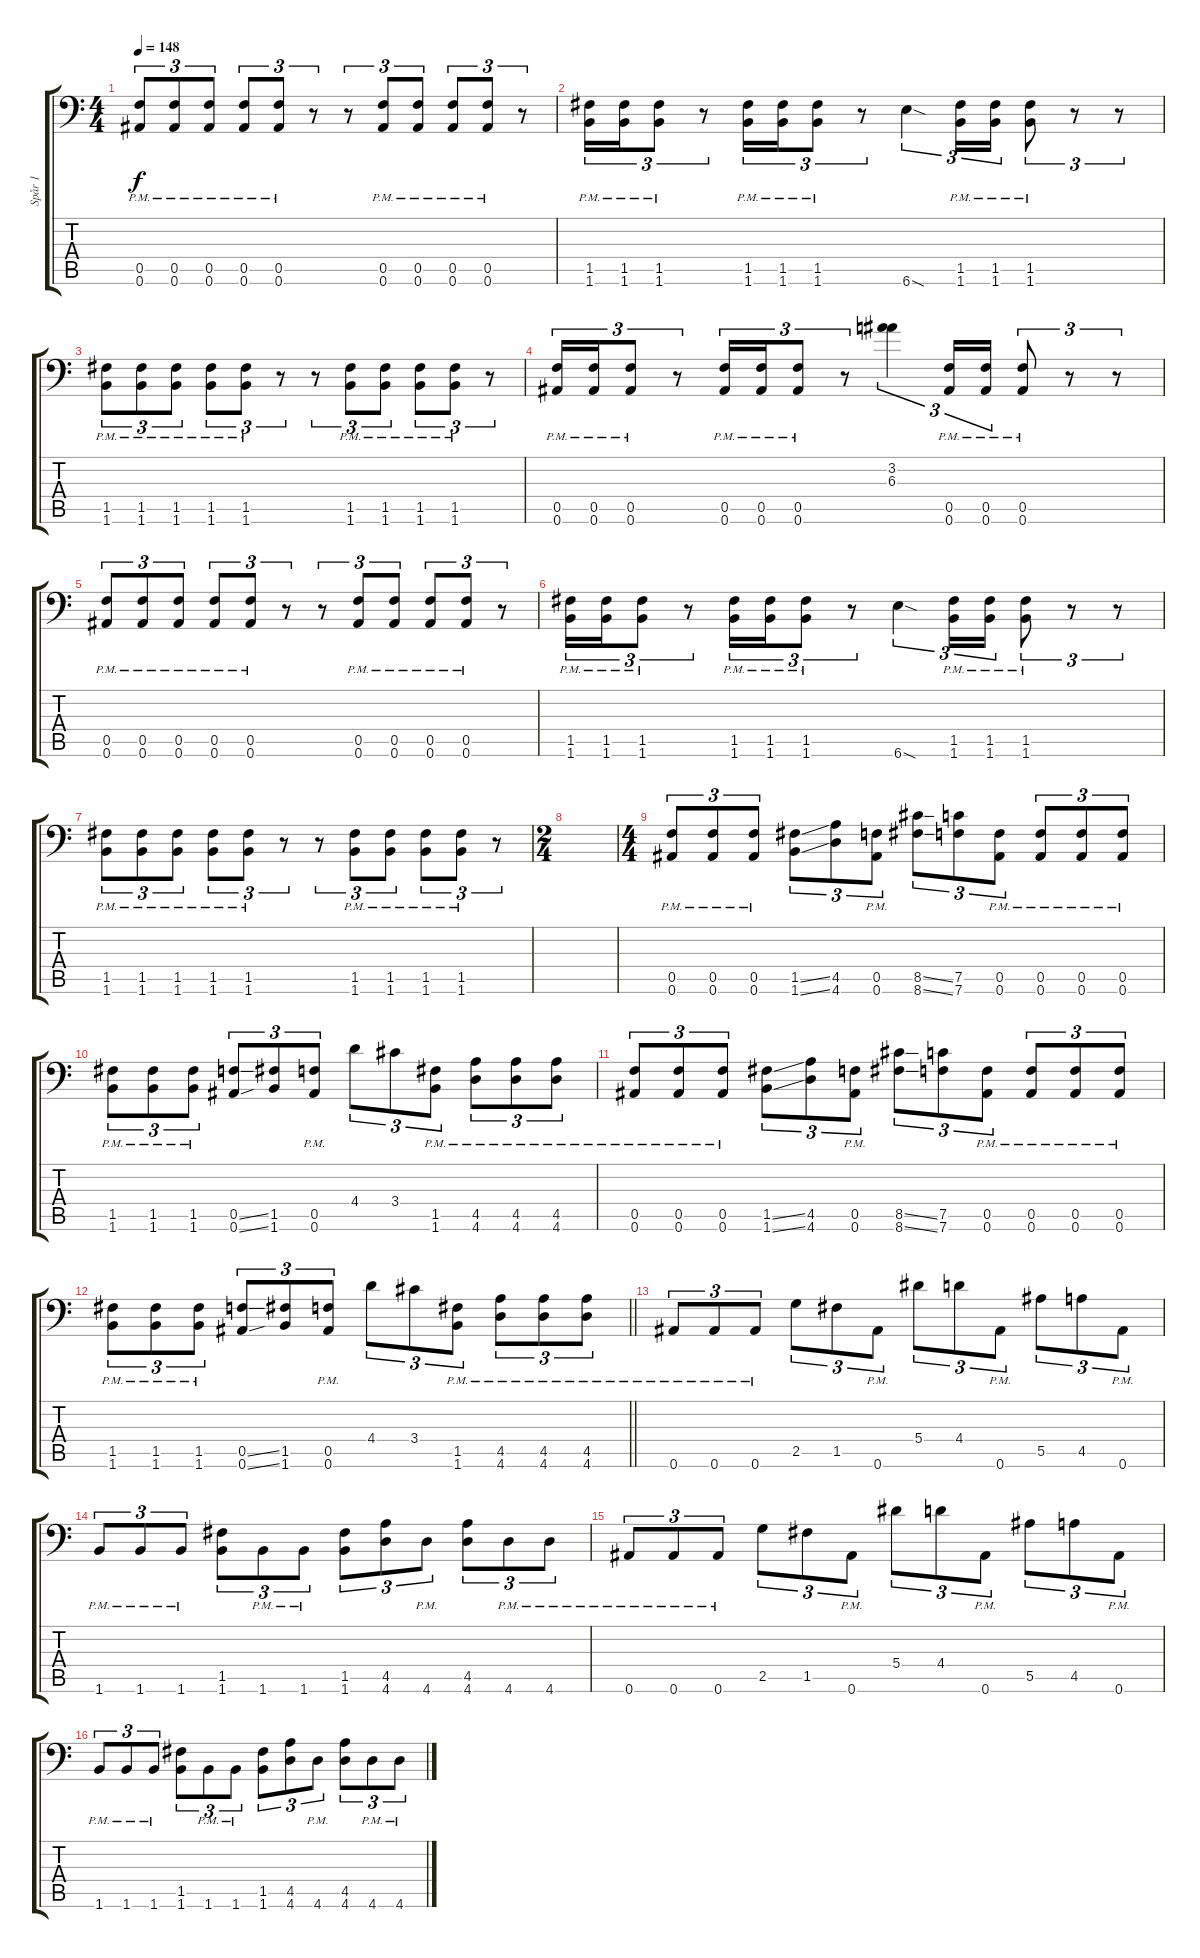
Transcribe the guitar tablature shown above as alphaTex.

\track ("Spår 1" "Spår 1") {instrument distortionguitar}
\staff {score tabs}
\tuning (C4 G3 Eb3 Bb2 F2 Bb1) {hide}
\ts (4 4)
\tempo 148
\clef f4
\ks c
(0.5{pm} 0.6{pm}).8{tu (3 2) dy f} (0.5{pm} 0.6{pm}).8{tu (3 2)} (0.5{pm} 0.6{pm}).8{tu (3 2)} (0.5{pm} 0.6{pm}).8{tu (3 2)} (0.5{pm} 0.6{pm}).8{tu (3 2)} r.8{tu (3 2)} r.8{tu (3 2)} (0.5{pm} 0.6{pm}).8{tu (3 2)} (0.5{pm} 0.6{pm}).8{tu (3 2)} (0.5{pm} 0.6{pm}).8{tu (3 2)} (0.5{pm} 0.6{pm}).8{tu (3 2)} r.8{tu (3 2)} |
(1.5{pm} 1.6{pm}).16{tu (3 2)} (1.5{pm} 1.6{pm}).16{tu (3 2)} (1.5{pm} 1.6{pm}).8{tu (3 2)} r.8{tu (3 2)} (1.5{pm} 1.6{pm}).16{tu (3 2)} (1.5{pm} 1.6{pm}).16{tu (3 2)} (1.5{pm} 1.6{pm}).8{tu (3 2)} r.8{tu (3 2)} 6.6{sod}.4{tu (3 2)} (1.5{pm} 1.6{pm}).16{tu (3 2)} (1.5{pm} 1.6{pm}).16{tu (3 2)} (1.5{pm} 1.6{pm}).8{tu (3 2)} r.8{tu (3 2)} r.8{tu (3 2)} |
(1.5{pm} 1.6{pm}).8{tu (3 2)} (1.5{pm} 1.6{pm}).8{tu (3 2)} (1.5{pm} 1.6{pm}).8{tu (3 2)} (1.5{pm} 1.6{pm}).8{tu (3 2)} (1.5{pm} 1.6{pm}).8{tu (3 2)} r.8{tu (3 2)} r.8{tu (3 2)} (1.5{pm} 1.6{pm}).8{tu (3 2)} (1.5{pm} 1.6{pm}).8{tu (3 2)} (1.5{pm} 1.6{pm}).8{tu (3 2)} (1.5{pm} 1.6{pm}).8{tu (3 2)} r.8{tu (3 2)} |
(0.5{pm} 0.6{pm}).16{tu (3 2)} (0.5{pm} 0.6{pm}).16{tu (3 2)} (0.5{pm} 0.6{pm}).8{tu (3 2)} r.8{tu (3 2)} (0.5{pm} 0.6{pm}).16{tu (3 2)} (0.5{pm} 0.6{pm}).16{tu (3 2)} (0.5{pm} 0.6{pm}).8{tu (3 2)} r.8{tu (3 2)} (3.2 6.3).4{tu (3 2)} (0.5{pm} 0.6{pm}).16{tu (3 2)} (0.5{pm} 0.6{pm}).16{tu (3 2)} (0.5{pm} 0.6{pm}).8{tu (3 2)} r.8{tu (3 2)} r.8{tu (3 2)} |
(0.5{pm} 0.6{pm}).8{tu (3 2)} (0.5{pm} 0.6{pm}).8{tu (3 2)} (0.5{pm} 0.6{pm}).8{tu (3 2)} (0.5{pm} 0.6{pm}).8{tu (3 2)} (0.5{pm} 0.6{pm}).8{tu (3 2)} r.8{tu (3 2)} r.8{tu (3 2)} (0.5{pm} 0.6{pm}).8{tu (3 2)} (0.5{pm} 0.6{pm}).8{tu (3 2)} (0.5{pm} 0.6{pm}).8{tu (3 2)} (0.5{pm} 0.6{pm}).8{tu (3 2)} r.8{tu (3 2)} |
(1.5{pm} 1.6{pm}).16{tu (3 2)} (1.5{pm} 1.6{pm}).16{tu (3 2)} (1.5{pm} 1.6{pm}).8{tu (3 2)} r.8{tu (3 2)} (1.5{pm} 1.6{pm}).16{tu (3 2)} (1.5{pm} 1.6{pm}).16{tu (3 2)} (1.5{pm} 1.6{pm}).8{tu (3 2)} r.8{tu (3 2)} 6.6{sod}.4{tu (3 2)} (1.5{pm} 1.6{pm}).16{tu (3 2)} (1.5{pm} 1.6{pm}).16{tu (3 2)} (1.5{pm} 1.6{pm}).8{tu (3 2)} r.8{tu (3 2)} r.8{tu (3 2)} |
(1.5{pm} 1.6{pm}).8{tu (3 2)} (1.5{pm} 1.6{pm}).8{tu (3 2)} (1.5{pm} 1.6{pm}).8{tu (3 2)} (1.5{pm} 1.6{pm}).8{tu (3 2)} (1.5{pm} 1.6{pm}).8{tu (3 2)} r.8{tu (3 2)} r.8{tu (3 2)} (1.5{pm} 1.6{pm}).8{tu (3 2)} (1.5{pm} 1.6{pm}).8{tu (3 2)} (1.5{pm} 1.6{pm}).8{tu (3 2)} (1.5{pm} 1.6{pm}).8{tu (3 2)} r.8{tu (3 2)} |
\ts (2 4)
|
\ts (4 4)
(0.5{pm} 0.6{pm}).8{tu (3 2)} (0.5{pm} 0.6{pm}).8{tu (3 2)} (0.5{pm} 0.6{pm}).8{tu (3 2)} (1.5{ss} 1.6{ss}).8{tu (3 2)} (4.5 4.6).8{tu (3 2)} (0.5{pm} 0.6{pm}).8{tu (3 2)} (8.5{ss} 8.6{ss}).8{tu (3 2)} (7.5 7.6).8{tu (3 2)} (0.5{pm} 0.6{pm}).8{tu (3 2)} (0.5{pm} 0.6{pm}).8{tu (3 2)} (0.5{pm} 0.6{pm}).8{tu (3 2)} (0.5{pm} 0.6{pm}).8{tu (3 2)} |
(1.5{pm} 1.6{pm}).8{tu (3 2)} (1.5{pm} 1.6{pm}).8{tu (3 2)} (1.5{pm} 1.6{pm}).8{tu (3 2)} (0.5{ss} 0.6{ss}).8{tu (3 2)} (1.5 1.6).8{tu (3 2)} (0.5{pm} 0.6{pm}).8{tu (3 2)} 4.4.8{tu (3 2)} 3.4.8{tu (3 2)} (1.5{pm} 1.6{pm}).8{tu (3 2)} (4.5{pm} 4.6{pm}).8{tu (3 2)} (4.5{pm} 4.6{pm}).8{tu (3 2)} (4.5{pm} 4.6{pm}).8{tu (3 2)} |
(0.5{pm} 0.6{pm}).8{tu (3 2)} (0.5{pm} 0.6{pm}).8{tu (3 2)} (0.5{pm} 0.6{pm}).8{tu (3 2)} (1.5{ss} 1.6{ss}).8{tu (3 2)} (4.5 4.6).8{tu (3 2)} (0.5{pm} 0.6{pm}).8{tu (3 2)} (8.5{ss} 8.6{ss}).8{tu (3 2)} (7.5 7.6).8{tu (3 2)} (0.5{pm} 0.6{pm}).8{tu (3 2)} (0.5{pm} 0.6{pm}).8{tu (3 2)} (0.5{pm} 0.6{pm}).8{tu (3 2)} (0.5{pm} 0.6{pm}).8{tu (3 2)} |
\barLineRight lightlight
(1.5{pm} 1.6{pm}).8{tu (3 2)} (1.5{pm} 1.6{pm}).8{tu (3 2)} (1.5{pm} 1.6{pm}).8{tu (3 2)} (0.5{ss} 0.6{ss}).8{tu (3 2)} (1.5 1.6).8{tu (3 2)} (0.5{pm} 0.6{pm}).8{tu (3 2)} 4.4.8{tu (3 2)} 3.4.8{tu (3 2)} (1.5{pm} 1.6{pm}).8{tu (3 2)} (4.5{pm} 4.6{pm}).8{tu (3 2)} (4.5{pm} 4.6{pm}).8{tu (3 2)} (4.5{pm} 4.6{pm}).8{tu (3 2)} |
0.6{pm}.8{tu (3 2)} 0.6{pm}.8{tu (3 2)} 0.6{pm}.8{tu (3 2)} 2.5.8{tu (3 2)} 1.5.8{tu (3 2)} 0.6{pm}.8{tu (3 2)} 5.4.8{tu (3 2)} 4.4.8{tu (3 2)} 0.6{pm}.8{tu (3 2)} 5.5.8{tu (3 2)} 4.5.8{tu (3 2)} 0.6{pm}.8{tu (3 2)} |
1.6{pm}.8{tu (3 2)} 1.6{pm}.8{tu (3 2)} 1.6{pm}.8{tu (3 2)} (1.5 1.6).8{tu (3 2)} 1.6{pm}.8{tu (3 2)} 1.6{pm}.8{tu (3 2)} (1.5 1.6).8{tu (3 2)} (4.5 4.6).8{tu (3 2)} 4.6{pm}.8{tu (3 2)} (4.5 4.6).8{tu (3 2)} 4.6{pm}.8{tu (3 2)} 4.6{pm}.8{tu (3 2)} |
0.6{pm}.8{tu (3 2)} 0.6{pm}.8{tu (3 2)} 0.6{pm}.8{tu (3 2)} 2.5.8{tu (3 2)} 1.5.8{tu (3 2)} 0.6{pm}.8{tu (3 2)} 5.4.8{tu (3 2)} 4.4.8{tu (3 2)} 0.6{pm}.8{tu (3 2)} 5.5.8{tu (3 2)} 4.5.8{tu (3 2)} 0.6{pm}.8{tu (3 2)} |
1.6{pm}.8{tu (3 2)} 1.6{pm}.8{tu (3 2)} 1.6{pm}.8{tu (3 2)} (1.5 1.6).8{tu (3 2)} 1.6{pm}.8{tu (3 2)} 1.6{pm}.8{tu (3 2)} (1.5 1.6).8{tu (3 2)} (4.5 4.6).8{tu (3 2)} 4.6{pm}.8{tu (3 2)} (4.5 4.6).8{tu (3 2)} 4.6{pm}.8{tu (3 2)} 4.6{pm}.8{tu (3 2)}
